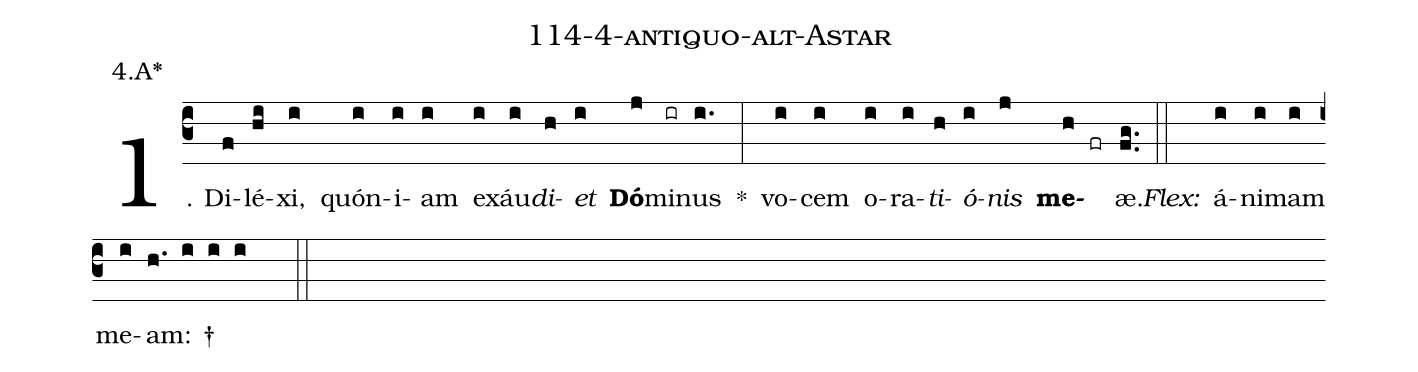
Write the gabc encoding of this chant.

name: 114-4-antiquo-alt-Astar;
annotation: 4.A*;
%%
(c3)1. Di(f)lé(hi)xi,(i) quón(i)i(i)am(i) ex(i)áu(i)<i>di</i>(h)<i>et</i>(i) <b>Dó</b>(j)mi(ir)nus(i.) *(:) vo(i)cem(i) o(i)ra(i)<i>ti</i>(h)<i>ó</i>(i)<i>nis</i>(j) <b>me</b>(h fr)æ.(fg..) (::)
<i>Flex:</i>()  á(i)ni(i)mam(i) me(i)am: †(h. i i i  ::)
